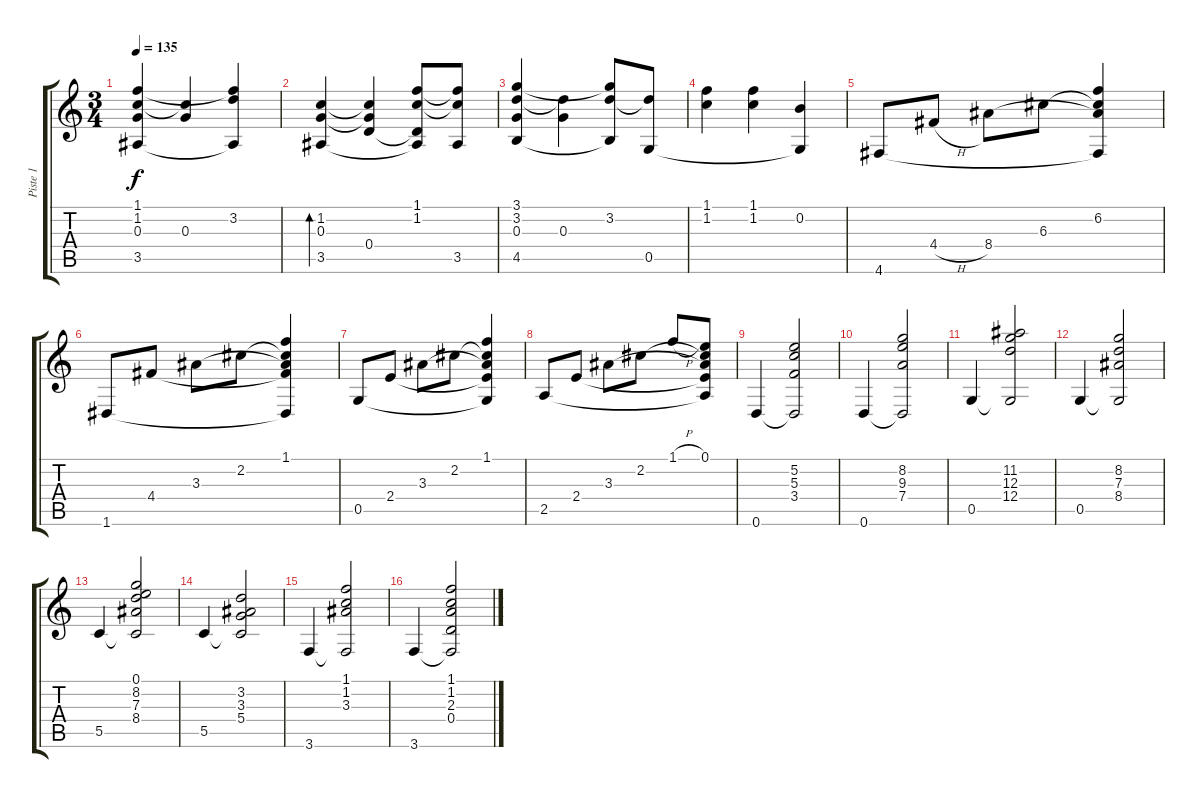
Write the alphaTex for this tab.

\track ("Piste 1" "Piste 1") {instrument acousticguitarnylon}
\staff {score tabs}
\tuning (E4 B3 G3 D3 G2 D2) {hide}
\ts (3 4)
\tempo 135
\clef g2
\ks c
(1.1 1.2 0.3 3.5).4{dy f} (1.2{t} 0.3).4 (1.1{t} 3.2 3.5{t}).4 |
(1.2 0.3 3.5).4{bd 120} (1.2{t} 0.3{t} 0.4).4 (1.1 1.2 0.4{t} 3.5{t}).8 (1.1{t} 1.2{t} 3.5).8 |
(3.1 3.2 0.3 4.5).4 (3.2{t} 0.3).4 (3.1{t} 3.2 4.5{t}).8 (3.2{t} 0.5).8 |
(1.1 1.2).4 (1.1 1.2).4 (0.2 0.5{t}).4 |
4.6.8 4.4{h}.8 8.4.8 6.3.8 (6.2 6.3{t} 8.4{t} 4.6{t}).4 |
1.6.8 4.4.8 3.3.8 2.2.8 (1.1 2.2{t} 3.3{t} 4.4{t} 1.6{t}).4 |
0.5.8 2.4.8 3.3.8 2.2.8 (1.1 2.2{t} 3.3{t} 2.4{t} 0.5{t}).4 |
2.5.8 2.4.8 3.3.8 2.2.8 1.1{h}.8 (0.1 2.2{t} 3.3{t} 2.4{t} 2.5{t}).8 |
0.6.4 (5.2 5.3 3.4 0.6{t}).2 |
0.6.4 (8.2 9.3 7.4 0.6{t}).2 |
0.5.4 (11.2 12.3 12.4 0.5{t}).2 |
0.5.4 (8.2 7.3 8.4 0.5{t}).2 |
5.5.4 (0.1 8.2 7.3 8.4 5.5{t}).2 |
5.5.4 (3.2 3.3 5.4 5.5{t}).2 |
3.6.4 (1.1 1.2 3.3 3.6{t}).2 |
3.6.4 (1.1 1.2 2.3 0.4 3.6{t}).2
